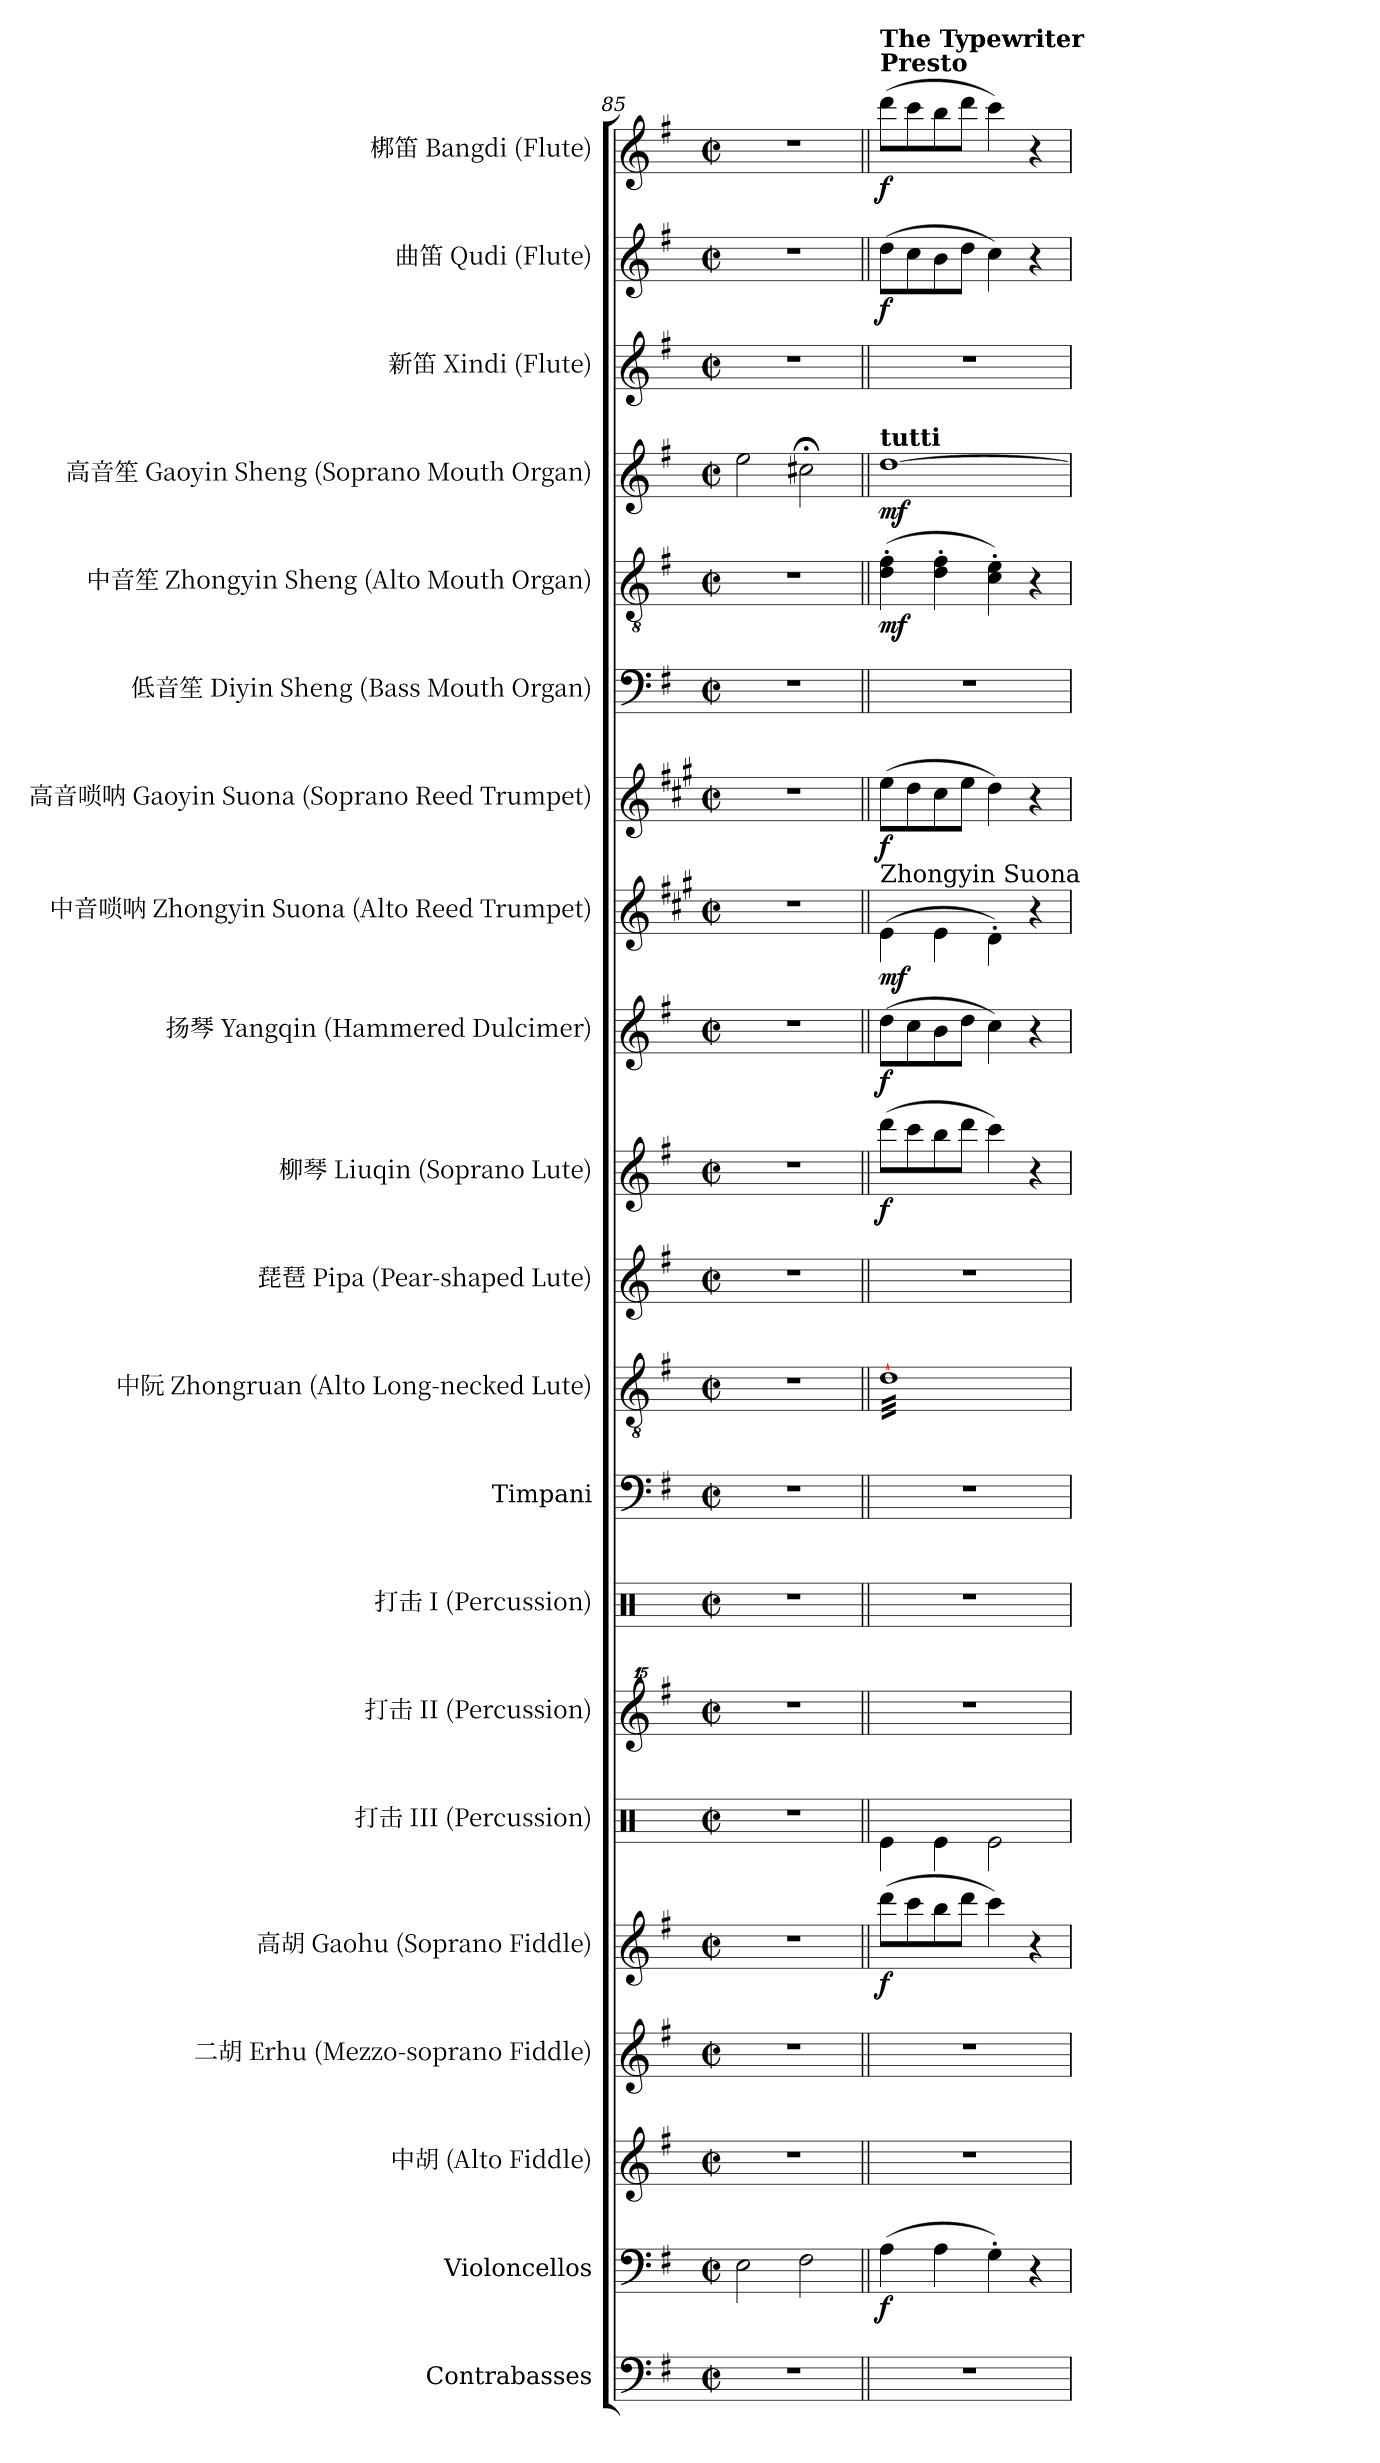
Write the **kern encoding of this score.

**kern	**kern	**dynam	**kern	**kern	**kern	**dynam	**kern	**kern	**kern	**kern	**kern	**dynam	**kern	**kern	**dynam	**kern	**dynam	**kern	**dynam	**kern	**dynam	**kern	**kern	**dynam	**kern	**dynam	**kern	**kern	**dynam	**kern	**dynam
*part21	*part20	*part20	*part19	*part18	*part17	*part17	*part16	*part15	*part14	*part13	*part12	*part12	*part11	*part10	*part10	*part9	*part9	*part8	*part8	*part7	*part7	*part6	*part5	*part5	*part4	*part4	*part3	*part2	*part2	*part1	*part1
*staff21	*staff20	*staff20	*staff19	*staff18	*staff17	*staff17	*staff16	*staff15	*staff14	*staff13	*staff12	*staff12	*staff11	*staff10	*staff10	*staff9	*staff9	*staff8	*staff8	*staff7	*staff7	*staff6	*staff5	*staff5	*staff4	*staff4	*staff3	*staff2	*staff2	*staff1	*staff1
*I"Contrabasses	*I"Violoncellos	*	*I"中胡 (Alto Fiddle)	*I"二胡 Erhu (Mezzo-soprano Fiddle)	*I"高胡 Gaohu (Soprano Fiddle)	*	*I"打击 III (Percussion)	*I"打击 II (Percussion)	*I"打击 I (Percussion)	*I"Timpani	*I"中阮 Zhongruan (Alto Long-necked Lute)	*	*I"琵琶 Pipa (Pear-shaped Lute)	*I"柳琴 Liuqin (Soprano Lute)	*	*I"扬琴 Yangqin  (Hammered Dulcimer)	*	*I"中音唢呐 Zhongyin Suona (Alto Reed Trumpet)	*	*I"高音唢呐 Gaoyin Suona (Soprano Reed Trumpet)	*	*I"低音笙 Diyin Sheng (Bass Mouth Organ)	*I"中音笙 Zhongyin Sheng (Alto Mouth Organ)	*	*I"高音笙 Gaoyin Sheng (Soprano Mouth Organ)	*	*I"新笛 Xindi (Flute)	*I"曲笛 Qudi (Flute)	*	*I"梆笛 Bangdi (Flute)	*
*I'Cbs.	*I'Vcs.	*	*	*	*	*	*I'打击 III	*I'打击 II	*I'打击 I	*I'Timp.	*	*	*	*	*	*	*	*	*	*	*	*	*	*	*	*	*	*	*	*	*
*clefF4	*clefF4	*	*clefG2	*clefG2	*clefG2	*	*clefX	*clefG^^2	*clefX	*clefF4	*clefGv2	*	*clefG2	*clefG2	*	*clefG2	*	*clefG2	*	*clefG2	*	*clefF4	*clefGv2	*	*clefG2	*	*clefG2	*clefG2	*	*clefG2	*
*	*	*	*	*	*	*	*	*	*	*	*	*	*ITrd7c12	*	*	*	*	*ITrd1c2	*	*ITrd1c2	*	*	*	*	*	*	*	*	*	*	*
*k[f#]	*k[f#]	*	*k[f#]	*k[f#]	*k[f#]	*	*k[]	*k[f#]	*k[]	*k[f#]	*k[f#]	*	*k[f#]	*k[f#]	*	*k[f#]	*	*k[f#]	*	*k[f#]	*	*k[f#]	*k[f#]	*	*k[f#]	*	*k[f#]	*k[f#]	*	*k[f#]	*
*M2/2	*M2/2	*	*M2/2	*M2/2	*M2/2	*	*M2/2	*M2/2	*M2/2	*M2/2	*M2/2	*	*M2/2	*M2/2	*	*M2/2	*	*M2/2	*	*M2/2	*	*M2/2	*M2/2	*	*M2/2	*	*M2/2	*M2/2	*	*M2/2	*
*met(c|)	*met(c|)	*	*met(c|)	*met(c|)	*met(c|)	*	*met(c|)	*met(c|)	*met(c|)	*met(c|)	*met(c|)	*	*met(c|)	*met(c|)	*	*met(c|)	*	*met(c|)	*	*met(c|)	*	*met(c|)	*met(c|)	*	*met(c|)	*	*met(c|)	*met(c|)	*	*met(c|)	*
=85	=85	=85	=85	=85	=85	=85	=85	=85	=85	=85	=85	=85	=85	=85	=85	=85	=85	=85	=85	=85	=85	=85	=85	=85	=85	=85	=85	=85	=85	=85	=85
1r	2E\	.	1r	1r	1r	.	1r	1r	1r	1r	1r	.	1r	1r	.	1r	.	1r	.	1r	.	1r	1r	.	2ee\	.	1r	1r	.	1r	.
.	2F#\	.	.	.	.	.	.	.	.	.	.	.	.	.	.	.	.	.	.	.	.	.	.	.	2cc#X;<\	.	.	.	.	.	.
!!LO:PB:g=z
=86||	=86||	=86||	=86||	=86||	=86||	=86||	=86||	=86||	=86||	=86||	=86||	=86||	=86||	=86||	=86||	=86||	=86||	=86||	=86||	=86||	=86||	=86||	=86||	=86||	=86||	=86||	=86||	=86||	=86||	=86||	=86||
!!LO:REH:place=s1:a:B:fs=14:t=G
*	*	*	*	*	*	*	*	*	*	*	*	*	*	*	*	*	*	*	*	*	*	*	*	*	*	*	*	*	*	*MM260	*
!	!	!	!	!	!	!	!	!	!	!	!	!	!	!	!	!	!	!	!	!	!	!	!	!	!	!	!	!	!	!LO:TX:a:B:t=Presto	!
!	!	!	!	!	!	!	!	!	!	!	!	!	!	!	!	!	!	!	!	!	!	!	!	!	!	!	!	!	!	!LO:TX:a:B:t=The Typewriter	!
!	!	!	!	!	!	!	!	!	!	!	!	!	!	!	!	!	!	!	!	!	!	!	!	!	!LO:TX:a:B:t=tutti	!	!	!	!	!	!
!	!	!	!	!	!	!	!	!	!	!	!	!	!	!	!	!	!	!LO:TX:a:t=Zhongyin Suona	!	!	!	!	!	!	!	!	!	!	!	!	!
!	!	!	!	!	!	!	!	!	!	!	!LO:TX:a:t=unis	!	!	!	!	!	!	!	!	!	!	!	!	!	!	!	!	!	!	!	!
!	!	!LO:DY:b	!	!	!	!LO:DY:b	!	!	!	!	!	!LO:DY:b	!	!	!	!	!	!	!	!	!	!	!	!	!	!	!	!	!	!	!
!	!	!	!	!	!	!	!	!	!	!	!	!LO:DY:n=1:b	!	!	!LO:DY:b	!	!LO:DY:b	!	!LO:DY:b	!	!LO:DY:b	!	!	!LO:DY:b	!	!LO:DY:b	!	!	!LO:DY:b	!	!LO:DY:b
*	*	*	*	*	*	*	*	*	*	*	*tremolo	*	*	*	*	*	*	*	*	*	*	*	*	*	*	*	*	*	*	*	*
1r	(>4A\	f	1r	1r	(>8ddd\L	f	4Re\	1r	1r	1r	[32dLLL	mf mp	1r	(>8ddd\L	f	(>8dd\L	f	(>4d\	mf	(>8dd\L	f	1r	(>4d\' 4f#\'	mf	[1dd	mf	1r	(>8dd\L	f	(>8ddd\L	f
.	.	.	.	.	.	.	.	.	.	.	32d	.	.	.	.	.	.	.	.	.	.	.	.	.	.	.	.	.	.	.	.
.	.	.	.	.	.	.	.	.	.	.	32d	.	.	.	.	.	.	.	.	.	.	.	.	.	.	.	.	.	.	.	.
.	.	.	.	.	.	.	.	.	.	.	32d	.	.	.	.	.	.	.	.	.	.	.	.	.	.	.	.	.	.	.	.
.	.	.	.	.	8ccc\	.	.	.	.	.	32d	.	.	8ccc\	.	8cc\	.	.	.	8cc\	.	.	.	.	.	.	.	8cc\	.	8ccc\	.
.	.	.	.	.	.	.	.	.	.	.	32d	.	.	.	.	.	.	.	.	.	.	.	.	.	.	.	.	.	.	.	.
.	.	.	.	.	.	.	.	.	.	.	32d	.	.	.	.	.	.	.	.	.	.	.	.	.	.	.	.	.	.	.	.
.	.	.	.	.	.	.	.	.	.	.	32d	.	.	.	.	.	.	.	.	.	.	.	.	.	.	.	.	.	.	.	.
.	4A\	.	.	.	8bb\	.	4Re\	.	.	.	32d	.	.	8bb\	.	8b\	.	4d\	.	8b\	.	.	4d\' 4f#\'	.	.	.	.	8b\	.	8bb\	.
.	.	.	.	.	.	.	.	.	.	.	32d	.	.	.	.	.	.	.	.	.	.	.	.	.	.	.	.	.	.	.	.
.	.	.	.	.	.	.	.	.	.	.	32d	.	.	.	.	.	.	.	.	.	.	.	.	.	.	.	.	.	.	.	.
.	.	.	.	.	.	.	.	.	.	.	32d	.	.	.	.	.	.	.	.	.	.	.	.	.	.	.	.	.	.	.	.
.	.	.	.	.	8ddd\J	.	.	.	.	.	32d	.	.	8ddd\J	.	8dd\J	.	.	.	8dd\J	.	.	.	.	.	.	.	8dd\J	.	8ddd\J	.
.	.	.	.	.	.	.	.	.	.	.	32d	.	.	.	.	.	.	.	.	.	.	.	.	.	.	.	.	.	.	.	.
.	.	.	.	.	.	.	.	.	.	.	32d	.	.	.	.	.	.	.	.	.	.	.	.	.	.	.	.	.	.	.	.
.	.	.	.	.	.	.	.	.	.	.	32d	.	.	.	.	.	.	.	.	.	.	.	.	.	.	.	.	.	.	.	.
.	4G'\)	.	.	.	4ccc\)	.	2Re\	.	.	.	32d	.	.	4ccc\)	.	4cc\)	.	4c'\)	.	4cc\)	.	.	4c\' 4e\')	.	.	.	.	4cc\)	.	4ccc\)	.
.	.	.	.	.	.	.	.	.	.	.	32d	.	.	.	.	.	.	.	.	.	.	.	.	.	.	.	.	.	.	.	.
.	.	.	.	.	.	.	.	.	.	.	32d	.	.	.	.	.	.	.	.	.	.	.	.	.	.	.	.	.	.	.	.
.	.	.	.	.	.	.	.	.	.	.	32d	.	.	.	.	.	.	.	.	.	.	.	.	.	.	.	.	.	.	.	.
.	.	.	.	.	.	.	.	.	.	.	32d	.	.	.	.	.	.	.	.	.	.	.	.	.	.	.	.	.	.	.	.
.	.	.	.	.	.	.	.	.	.	.	32d	.	.	.	.	.	.	.	.	.	.	.	.	.	.	.	.	.	.	.	.
.	.	.	.	.	.	.	.	.	.	.	32d	.	.	.	.	.	.	.	.	.	.	.	.	.	.	.	.	.	.	.	.
.	.	.	.	.	.	.	.	.	.	.	32d	.	.	.	.	.	.	.	.	.	.	.	.	.	.	.	.	.	.	.	.
.	4r	.	.	.	4r	.	.	.	.	.	32d	.	.	4r	.	4r	.	4r	.	4r	.	.	4r	.	.	.	.	4r	.	4r	.
.	.	.	.	.	.	.	.	.	.	.	32d	.	.	.	.	.	.	.	.	.	.	.	.	.	.	.	.	.	.	.	.
.	.	.	.	.	.	.	.	.	.	.	32d	.	.	.	.	.	.	.	.	.	.	.	.	.	.	.	.	.	.	.	.
.	.	.	.	.	.	.	.	.	.	.	32d	.	.	.	.	.	.	.	.	.	.	.	.	.	.	.	.	.	.	.	.
.	.	.	.	.	.	.	.	.	.	.	32d	.	.	.	.	.	.	.	.	.	.	.	.	.	.	.	.	.	.	.	.
.	.	.	.	.	.	.	.	.	.	.	32d	.	.	.	.	.	.	.	.	.	.	.	.	.	.	.	.	.	.	.	.
.	.	.	.	.	.	.	.	.	.	.	32d	.	.	.	.	.	.	.	.	.	.	.	.	.	.	.	.	.	.	.	.
.	.	.	.	.	.	.	.	.	.	.	32dJJJ	.	.	.	.	.	.	.	.	.	.	.	.	.	.	.	.	.	.	.	.
*	*	*	*	*	*	*	*	*	*	*	*Xtremolo	*	*	*	*	*	*	*	*	*	*	*	*	*	*	*	*	*	*	*	*
=	=	=	=	=	=	=	=	=	=	=	=	=	=	=	=	=	=	=	=	=	=	=	=	=	=	=	=	=	=	=	=
*-	*-	*-	*-	*-	*-	*-	*-	*-	*-	*-	*-	*-	*-	*-	*-	*-	*-	*-	*-	*-	*-	*-	*-	*-	*-	*-	*-	*-	*-	*-	*-
